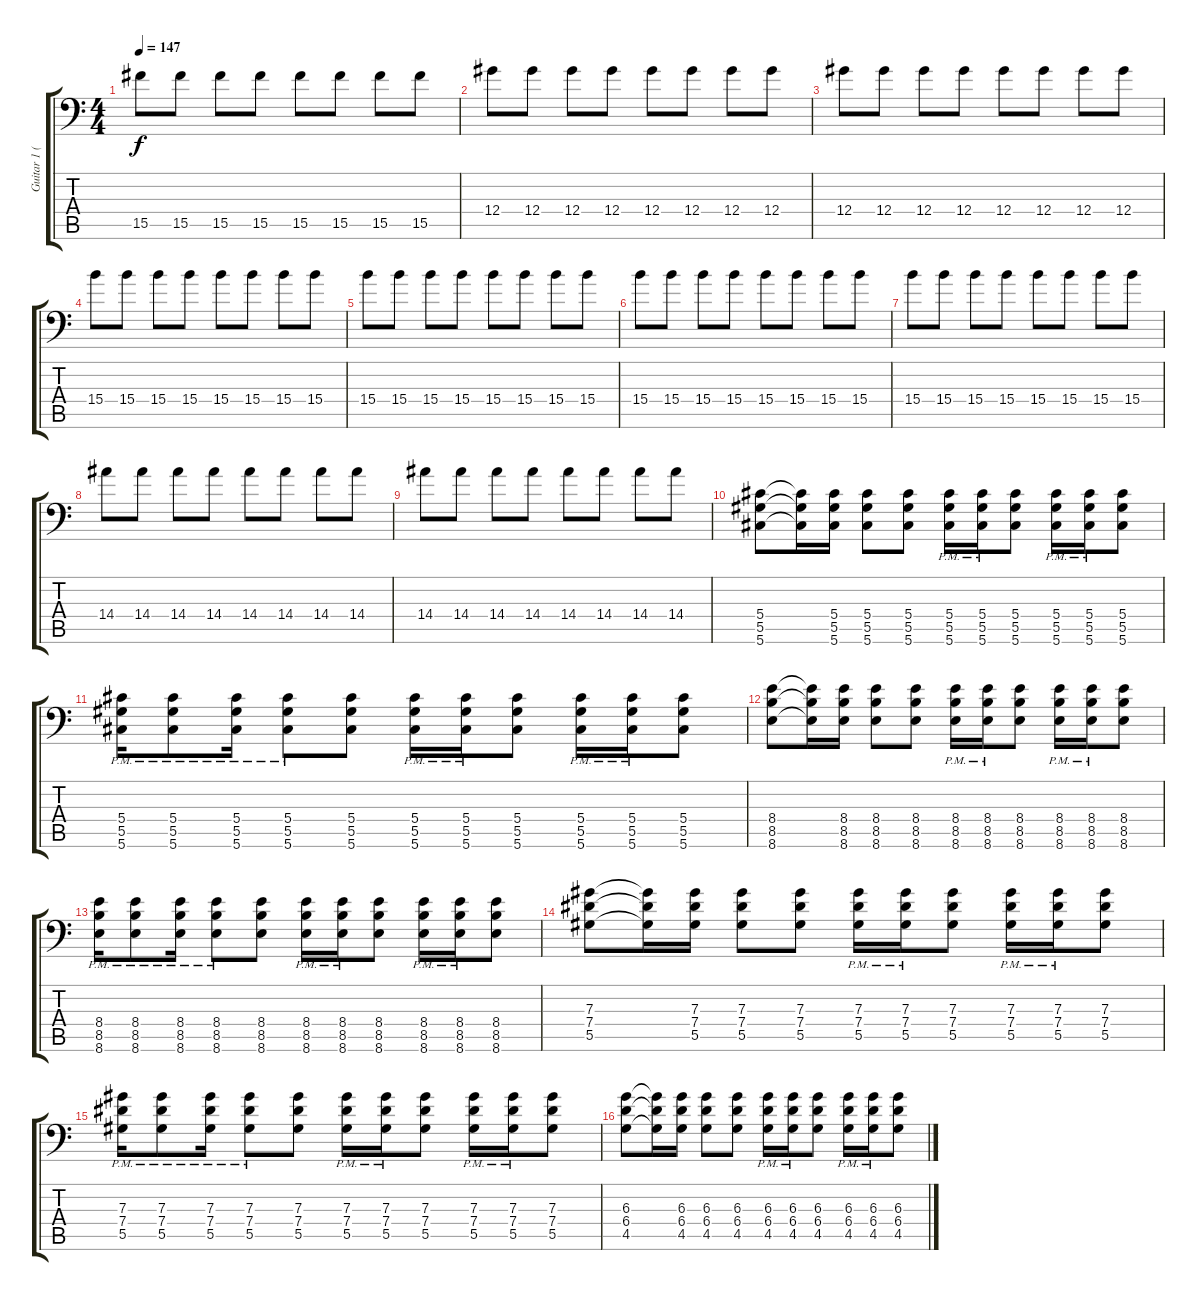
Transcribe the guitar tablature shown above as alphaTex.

\track ("Guitar 1 (Drop G#)" "Guitar 1 (") {instrument distortionguitar}
\staff {score tabs}
\tuning (Bb3 F3 Db3 Ab2 Eb2 Ab1) {hide}
\ts (4 4)
\tempo 147
\clef f4
\ks c
15.5.8{dy f} 15.5.8 15.5.8 15.5.8 15.5.8 15.5.8 15.5.8 15.5.8 |
12.4.8 12.4.8 12.4.8 12.4.8 12.4.8 12.4.8 12.4.8 12.4.8 |
12.4.8 12.4.8 12.4.8 12.4.8 12.4.8 12.4.8 12.4.8 12.4.8 |
15.4.8 15.4.8 15.4.8 15.4.8 15.4.8 15.4.8 15.4.8 15.4.8 |
15.4.8 15.4.8 15.4.8 15.4.8 15.4.8 15.4.8 15.4.8 15.4.8 |
15.4.8 15.4.8 15.4.8 15.4.8 15.4.8 15.4.8 15.4.8 15.4.8 |
15.4.8 15.4.8 15.4.8 15.4.8 15.4.8 15.4.8 15.4.8 15.4.8 |
14.4.8 14.4.8 14.4.8 14.4.8 14.4.8 14.4.8 14.4.8 14.4.8 |
14.4.8 14.4.8 14.4.8 14.4.8 14.4.8 14.4.8 14.4.8 14.4.8 |
(5.4 5.5 5.6).8 (5.4{t} 5.5{t} 5.6{t}).16 (5.4 5.5 5.6).16 (5.4 5.5 5.6).8 (5.4 5.5 5.6).8 (5.4{pm} 5.5{pm} 5.6{pm}).16 (5.4{pm} 5.5{pm} 5.6{pm}).16 (5.4 5.5 5.6).8 (5.4{pm} 5.5{pm} 5.6{pm}).16 (5.4{pm} 5.5{pm} 5.6{pm}).16 (5.4 5.5 5.6).8 |
(5.4{pm} 5.5{pm} 5.6{pm}).16 (5.4{pm} 5.5{pm} 5.6{pm}).8 (5.4{pm} 5.5{pm} 5.6{pm}).16 (5.4{pm} 5.5{pm} 5.6{pm}).8 (5.4 5.5 5.6).8 (5.4{pm} 5.5{pm} 5.6{pm}).16 (5.4{pm} 5.5{pm} 5.6{pm}).16 (5.4 5.5 5.6).8 (5.4{pm} 5.5{pm} 5.6{pm}).16 (5.4{pm} 5.5{pm} 5.6{pm}).16 (5.4 5.5 5.6).8 |
(8.4 8.5 8.6).8 (8.4{t} 8.5{t} 8.6{t}).16 (8.4 8.5 8.6).16 (8.4 8.5 8.6).8 (8.4 8.5 8.6).8 (8.4{pm} 8.5{pm} 8.6{pm}).16 (8.4{pm} 8.5{pm} 8.6{pm}).16 (8.4 8.5 8.6).8 (8.4{pm} 8.5{pm} 8.6{pm}).16 (8.4{pm} 8.5{pm} 8.6{pm}).16 (8.4 8.5 8.6).8 |
(8.4{pm} 8.5{pm} 8.6{pm}).16 (8.4{pm} 8.5{pm} 8.6{pm}).8 (8.4{pm} 8.5{pm} 8.6{pm}).16 (8.4{pm} 8.5{pm} 8.6{pm}).8 (8.4 8.5 8.6).8 (8.4{pm} 8.5{pm} 8.6{pm}).16 (8.4{pm} 8.5{pm} 8.6{pm}).16 (8.4 8.5 8.6).8 (8.4{pm} 8.5{pm} 8.6{pm}).16 (8.4{pm} 8.5{pm} 8.6{pm}).16 (8.4 8.5 8.6).8 |
(7.3 7.4 5.5).8 (7.3{t} 7.4{t} 5.5{t}).16 (7.3 7.4 5.5).16 (7.3 7.4 5.5).8 (7.3 7.4 5.5).8 (7.3{pm} 7.4{pm} 5.5{pm}).16 (7.3{pm} 7.4{pm} 5.5{pm}).16 (7.3 7.4 5.5).8 (7.3{pm} 7.4{pm} 5.5{pm}).16 (7.3{pm} 7.4{pm} 5.5{pm}).16 (7.3 7.4 5.5).8 |
(7.3{pm} 7.4{pm} 5.5{pm}).16 (7.3{pm} 7.4{pm} 5.5{pm}).8 (7.3{pm} 7.4{pm} 5.5{pm}).16 (7.3{pm} 7.4{pm} 5.5{pm}).8 (7.3 7.4 5.5).8 (7.3{pm} 7.4{pm} 5.5{pm}).16 (7.3{pm} 7.4{pm} 5.5{pm}).16 (7.3 7.4 5.5).8 (7.3{pm} 7.4{pm} 5.5{pm}).16 (7.3{pm} 7.4{pm} 5.5{pm}).16 (7.3 7.4 5.5).8 |
(6.3 6.4 4.5).8 (6.3{t} 6.4{t} 4.5{t}).16 (6.3 6.4 4.5).16 (6.3 6.4 4.5).8 (6.3 6.4 4.5).8 (6.3{pm} 6.4{pm} 4.5{pm}).16 (6.3{pm} 6.4{pm} 4.5{pm}).16 (6.3 6.4 4.5).8 (6.3{pm} 6.4{pm} 4.5{pm}).16 (6.3{pm} 6.4{pm} 4.5{pm}).16 (6.3 6.4 4.5).8
